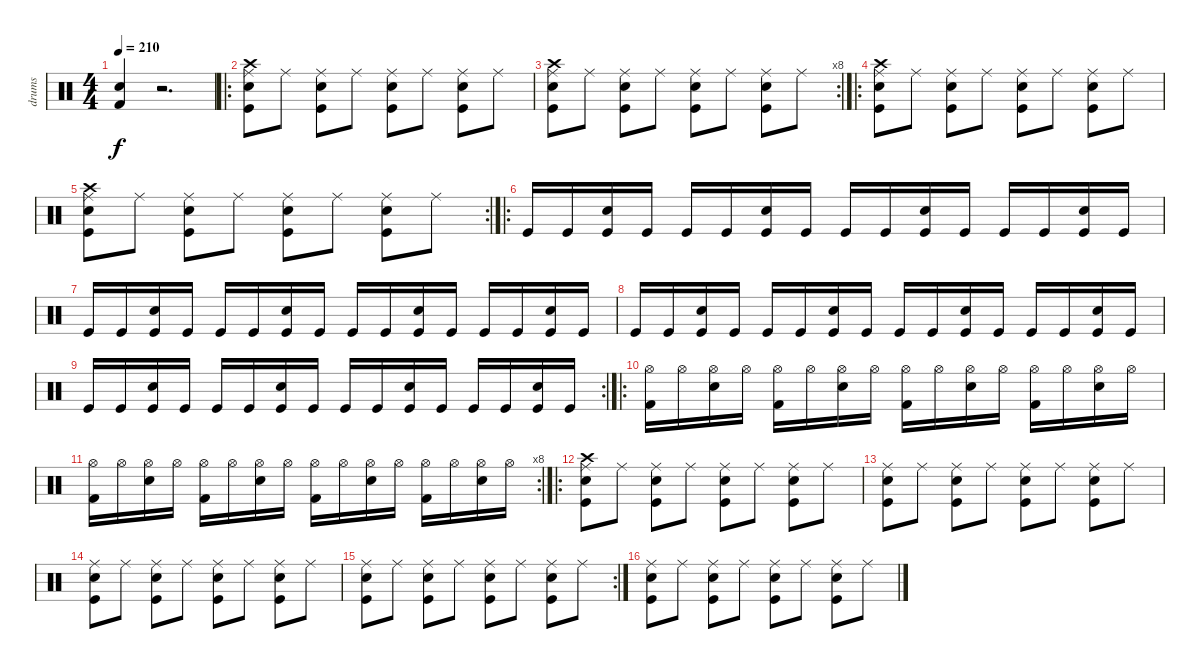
\track ("drums" "drums") {instrument percussion}
\staff {score}
\articulation defaults
\ts (4 4)
\tempo 210
\clef neutral
\ks c
("Snare (hit) 2" "Kick (hit) 2").4{dy f} r.2{d} |
\ro
("Crash high (hit)" "Ride (middle)" "Snare (hit) 2" "Kick (hit)").8 "Ride (middle)".8 ("Ride (middle)" "Snare (hit) 2" "Kick (hit)").8 "Ride (middle)".8 ("Ride (middle)" "Snare (hit) 2" "Kick (hit)").8 "Ride (middle)".8 ("Ride (middle)" "Snare (hit) 2" "Kick (hit)").8 "Ride (middle)".8 |
\rc 8
("Crash high (hit)" "Ride (middle)" "Snare (hit) 2" "Kick (hit)").8 "Ride (middle)".8 ("Ride (middle)" "Snare (hit) 2" "Kick (hit)").8 "Ride (middle)".8 ("Ride (middle)" "Snare (hit) 2" "Kick (hit)").8 "Ride (middle)".8 ("Ride (middle)" "Snare (hit) 2" "Kick (hit)").8 "Ride (middle)".8 |
\ro
("Crash high (hit)" "Ride (middle)" "Snare (hit) 2" "Kick (hit)").8 "Ride (middle)".8 ("Ride (middle)" "Snare (hit) 2" "Kick (hit)").8 "Ride (middle)".8 ("Ride (middle)" "Snare (hit) 2" "Kick (hit)").8 "Ride (middle)".8 ("Ride (middle)" "Snare (hit) 2" "Kick (hit)").8 "Ride (middle)".8 |
\rc 2
("Crash high (hit)" "Ride (middle)" "Snare (hit) 2" "Kick (hit)").8 "Ride (middle)".8 ("Ride (middle)" "Snare (hit) 2" "Kick (hit)").8 "Ride (middle)".8 ("Ride (middle)" "Snare (hit) 2" "Kick (hit)").8 "Ride (middle)".8 ("Ride (middle)" "Snare (hit) 2" "Kick (hit)").8 "Ride (middle)".8 |
\ro "Kick (hit)".16 "Kick (hit)".16
("Snare (hit) 2" "Kick (hit)").16 "Kick (hit)".16 "Kick (hit)".16 "Kick (hit)".16 ("Snare (hit) 2" "Kick (hit)").16 "Kick (hit)".16 "Kick (hit)".16 "Kick (hit)".16 ("Snare (hit) 2" "Kick (hit)").16 "Kick (hit)".16 "Kick (hit)".16 "Kick (hit)".16 ("Snare (hit) 2" "Kick (hit)").16 "Kick (hit)".16 |
"Kick (hit)".16 "Kick (hit)".16 ("Snare (hit) 2" "Kick (hit)").16 "Kick (hit)".16 "Kick (hit)".16 "Kick (hit)".16 ("Snare (hit) 2" "Kick (hit)").16 "Kick (hit)".16 "Kick (hit)".16 "Kick (hit)".16 ("Snare (hit) 2" "Kick (hit)").16 "Kick (hit)".16 "Kick (hit)".16 "Kick (hit)".16 ("Snare (hit) 2" "Kick (hit)").16 "Kick (hit)".16 |
"Kick (hit)".16 "Kick (hit)".16 ("Snare (hit) 2" "Kick (hit)").16 "Kick (hit)".16 "Kick (hit)".16 "Kick (hit)".16 ("Snare (hit) 2" "Kick (hit)").16 "Kick (hit)".16 "Kick (hit)".16 "Kick (hit)".16 ("Snare (hit) 2" "Kick (hit)").16 "Kick (hit)".16 "Kick (hit)".16 "Kick (hit)".16 ("Snare (hit) 2" "Kick (hit)").16 "Kick (hit)".16 |
\rc 2 "Kick (hit)".16 "Kick (hit)".16
("Snare (hit) 2" "Kick (hit)").16 "Kick (hit)".16 "Kick (hit)".16 "Kick (hit)".16 ("Snare (hit) 2" "Kick (hit)").16 "Kick (hit)".16 "Kick (hit)".16 "Kick (hit)".16 ("Snare (hit) 2" "Kick (hit)").16 "Kick (hit)".16 "Kick (hit)".16 "Kick (hit)".16 ("Snare (hit) 2" "Kick (hit)").16 "Kick (hit)".16 |
\ro
("Hi-Hat (open)" "Kick (hit) 2").16 "Hi-Hat (open)".16 ("Hi-Hat (open)" "Snare (hit) 2").16 "Hi-Hat (open)".16 ("Hi-Hat (open)" "Kick (hit) 2").16 "Hi-Hat (open)".16 ("Hi-Hat (open)" "Snare (hit) 2").16 "Hi-Hat (open)".16 ("Hi-Hat (open)" "Kick (hit) 2").16 "Hi-Hat (open)".16 ("Hi-Hat (open)" "Snare (hit) 2").16 "Hi-Hat (open)".16 ("Hi-Hat (open)" "Kick (hit) 2").16 "Hi-Hat (open)".16 ("Hi-Hat (open)" "Snare (hit) 2").16 "Hi-Hat (open)".16 |
\rc 8
("Hi-Hat (open)" "Kick (hit) 2").16 "Hi-Hat (open)".16 ("Hi-Hat (open)" "Snare (hit) 2").16 "Hi-Hat (open)".16 ("Hi-Hat (open)" "Kick (hit) 2").16 "Hi-Hat (open)".16 ("Hi-Hat (open)" "Snare (hit) 2").16 "Hi-Hat (open)".16 ("Hi-Hat (open)" "Kick (hit) 2").16 "Hi-Hat (open)".16 ("Hi-Hat (open)" "Snare (hit) 2").16 "Hi-Hat (open)".16 ("Hi-Hat (open)" "Kick (hit) 2").16 "Hi-Hat (open)".16 ("Hi-Hat (open)" "Snare (hit) 2").16 "Hi-Hat (open)".16 |
\ro
("Crash high (hit)" "Ride (middle)" "Snare (hit) 2" "Kick (hit)").8 "Ride (middle)".8 ("Ride (middle)" "Snare (hit) 2" "Kick (hit)").8 "Ride (middle)".8 ("Ride (middle)" "Snare (hit) 2" "Kick (hit)").8 "Ride (middle)".8 ("Ride (middle)" "Snare (hit) 2" "Kick (hit)").8 "Ride (middle)".8 |
("Ride (middle)" "Snare (hit) 2" "Kick (hit)").8 "Ride (middle)".8 ("Ride (middle)" "Snare (hit) 2" "Kick (hit)").8 "Ride (middle)".8 ("Ride (middle)" "Snare (hit) 2" "Kick (hit)").8 "Ride (middle)".8 ("Ride (middle)" "Snare (hit) 2" "Kick (hit)").8 "Ride (middle)".8 |
("Ride (middle)" "Snare (hit) 2" "Kick (hit)").8 "Ride (middle)".8 ("Ride (middle)" "Snare (hit) 2" "Kick (hit)").8 "Ride (middle)".8 ("Ride (middle)" "Snare (hit) 2" "Kick (hit)").8 "Ride (middle)".8 ("Ride (middle)" "Snare (hit) 2" "Kick (hit)").8 "Ride (middle)".8 |
\rc 2
("Ride (middle)" "Snare (hit) 2" "Kick (hit)").8 "Ride (middle)".8 ("Ride (middle)" "Snare (hit) 2" "Kick (hit)").8 "Ride (middle)".8 ("Ride (middle)" "Snare (hit) 2" "Kick (hit)").8 "Ride (middle)".8 ("Ride (middle)" "Snare (hit) 2" "Kick (hit)").8 "Ride (middle)".8 |
("Ride (middle)" "Snare (hit) 2" "Kick (hit)").8 "Ride (middle)".8 ("Ride (middle)" "Snare (hit) 2" "Kick (hit)").8 "Ride (middle)".8 ("Ride (middle)" "Snare (hit) 2" "Kick (hit)").8 "Ride (middle)".8 ("Ride (middle)" "Snare (hit) 2" "Kick (hit)").8 "Ride (middle)".8
